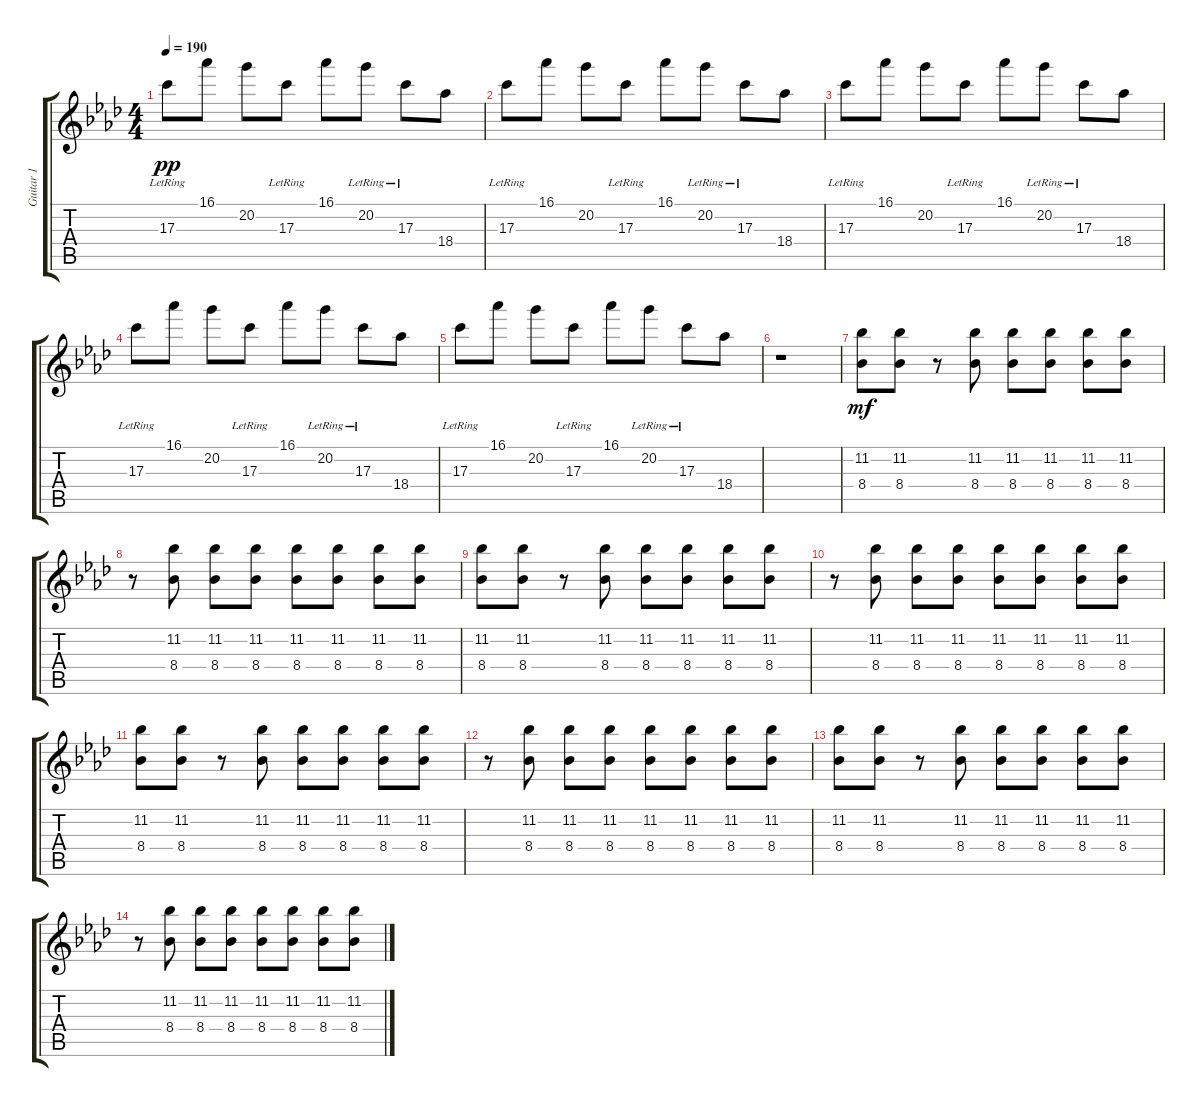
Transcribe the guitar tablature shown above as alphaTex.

\track ("Guitar 1" "Guitar 1") {instrument contrabass}
\staff {score tabs}
\tuning (E4 B3 G3 D3 A2 E2) {hide}
\ts (4 4)
\tempo 190
\clef g2
\ks ab
17.3{lr}.8{dy pp} 16.1.8 20.2.8 17.3{lr}.8 16.1.8 20.2{lr}.8 17.3{lr}.8 18.4.8 |
17.3{lr}.8 16.1.8 20.2.8 17.3{lr}.8 16.1.8 20.2{lr}.8 17.3{lr}.8 18.4.8 |
17.3{lr}.8 16.1.8 20.2.8 17.3{lr}.8 16.1.8 20.2{lr}.8 17.3{lr}.8 18.4.8 |
17.3{lr}.8 16.1.8 20.2.8 17.3{lr}.8 16.1.8 20.2{lr}.8 17.3{lr}.8 18.4.8 |
17.3{lr}.8 16.1.8 20.2.8 17.3{lr}.8 16.1.8 20.2{lr}.8 17.3{lr}.8 18.4.8 |
r.1 |
(11.2 8.4).8{dy mf} (11.2 8.4).8 r.8 (11.2 8.4).8 (11.2 8.4).8 (11.2 8.4).8 (11.2 8.4).8 (11.2 8.4).8 |
r.8 (11.2 8.4).8 (11.2 8.4).8 (11.2 8.4).8 (11.2 8.4).8 (11.2 8.4).8 (11.2 8.4).8 (11.2 8.4).8 |
(11.2 8.4).8 (11.2 8.4).8 r.8 (11.2 8.4).8 (11.2 8.4).8 (11.2 8.4).8 (11.2 8.4).8 (11.2 8.4).8 |
r.8 (11.2 8.4).8 (11.2 8.4).8 (11.2 8.4).8 (11.2 8.4).8 (11.2 8.4).8 (11.2 8.4).8 (11.2 8.4).8 |
(11.2 8.4).8 (11.2 8.4).8 r.8 (11.2 8.4).8 (11.2 8.4).8 (11.2 8.4).8 (11.2 8.4).8 (11.2 8.4).8 |
r.8 (11.2 8.4).8 (11.2 8.4).8 (11.2 8.4).8 (11.2 8.4).8 (11.2 8.4).8 (11.2 8.4).8 (11.2 8.4).8 |
(11.2 8.4).8 (11.2 8.4).8 r.8 (11.2 8.4).8 (11.2 8.4).8 (11.2 8.4).8 (11.2 8.4).8 (11.2 8.4).8 |
r.8 (11.2 8.4).8 (11.2 8.4).8 (11.2 8.4).8 (11.2 8.4).8 (11.2 8.4).8 (11.2 8.4).8 (11.2 8.4).8
